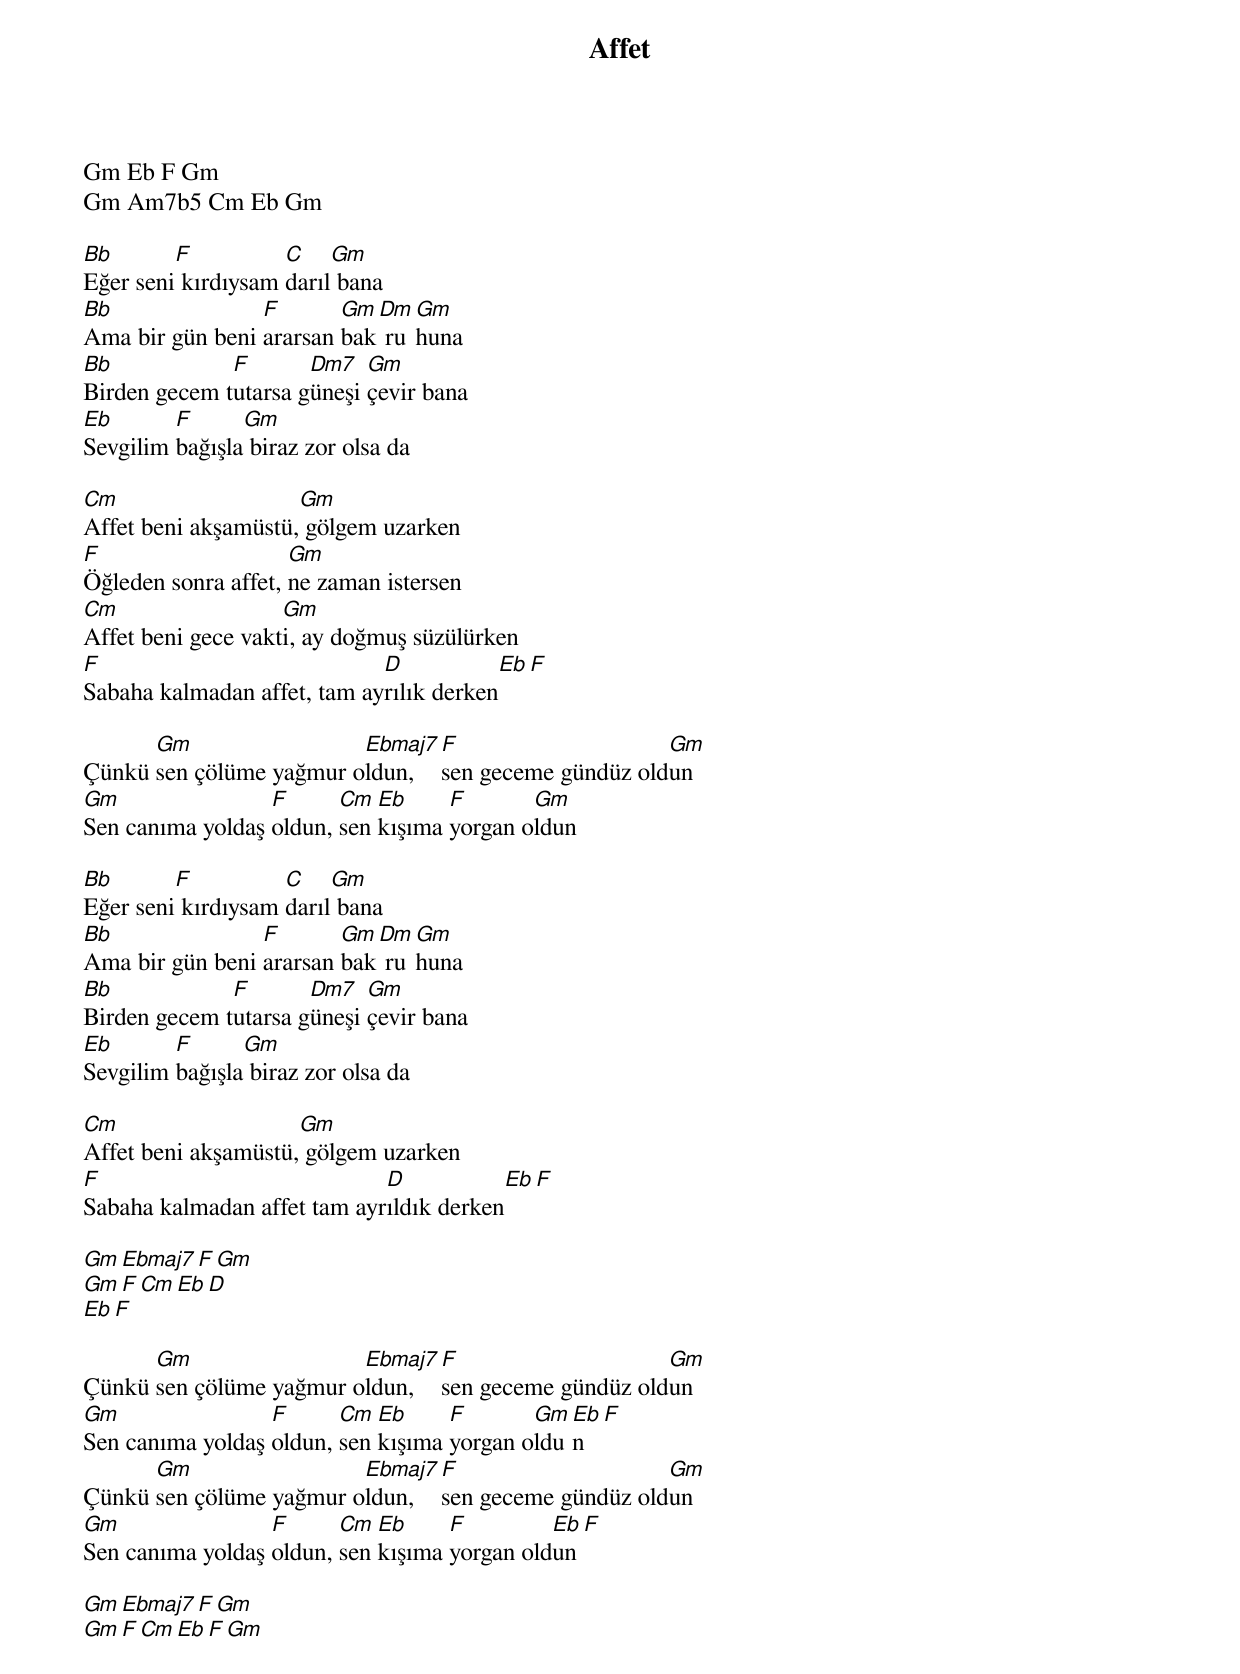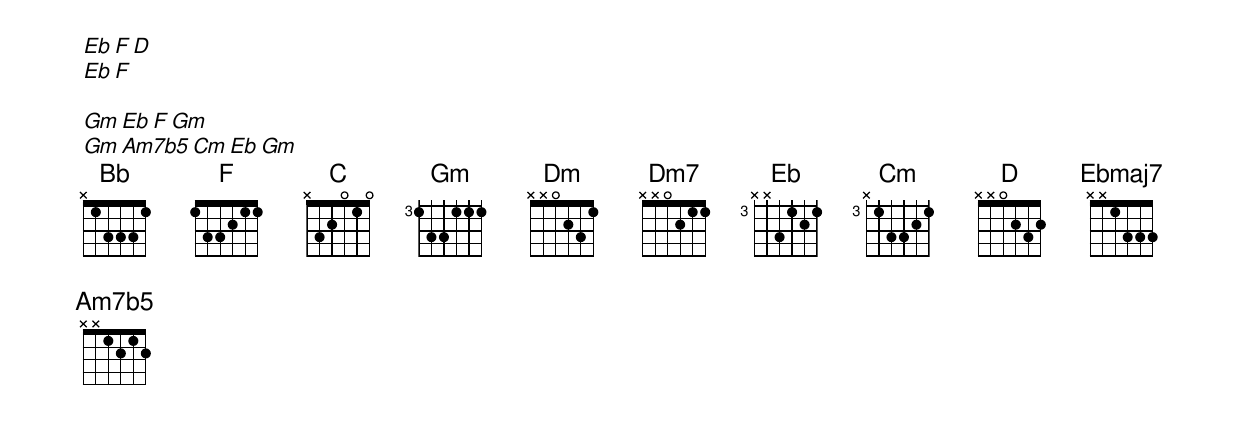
{title: Affet}
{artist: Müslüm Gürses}

Gm Eb F Gm
Gm Am7b5 Cm Eb Gm

Bb       F          C    Gm
Eğer seni kırdıysam darıl bana
Bb               F       Gm Dm Gm
Ama bir gün beni ararsan bak ruhuna
Bb            F       Dm7   Gm
Birden gecem tutarsa güneşi çevir bana
Eb       F      Gm
Sevgilim bağışla biraz zor olsa da

Cm                   Gm
Affet beni akşamüstü, gölgem uzarken
F                    Gm
Öğleden sonra affet, ne zaman istersen
Cm                  Gm
Affet beni gece vakti, ay doğmuş süzülürken
F                            D             Eb F
Sabaha kalmadan affet, tam ayrılık derken

      Gm                 Ebmaj7  F                    Gm
Çünkü sen çölüme yağmur oldun,   sen geceme gündüz oldun
Gm                F      Cm  Eb     F       Gm
Sen canıma yoldaş oldun, sen kışıma yorgan oldun

Bb       F          C    Gm
Eğer seni kırdıysam darıl bana
Bb               F       Gm Dm Gm
Ama bir gün beni ararsan bak ruhuna
Bb            F       Dm7   Gm
Birden gecem tutarsa güneşi çevir bana
Eb       F      Gm
Sevgilim bağışla biraz zor olsa da

Cm                   Gm
Affet beni akşamüstü, gölgem uzarken
F                            D             Eb F
Sabaha kalmadan affet tam ayrıldık derken

Gm Ebmaj7 F Gm
Gm F Cm Eb D
Eb F

      Gm                 Ebmaj7  F                    Gm
Çünkü sen çölüme yağmur oldun,   sen geceme gündüz oldun
Gm                F      Cm  Eb     F       Gm Eb F
Sen canıma yoldaş oldun, sen kışıma yorgan oldun
      Gm                 Ebmaj7  F                    Gm
Çünkü sen çölüme yağmur oldun,   sen geceme gündüz oldun
Gm                F      Cm  Eb     F         Eb F
Sen canıma yoldaş oldun, sen kışıma yorgan oldun

Gm Ebmaj7 F Gm
Gm F Cm Eb F Gm
Eb F D
Eb F

Gm Eb F Gm
Gm Am7b5 Cm Eb Gm
